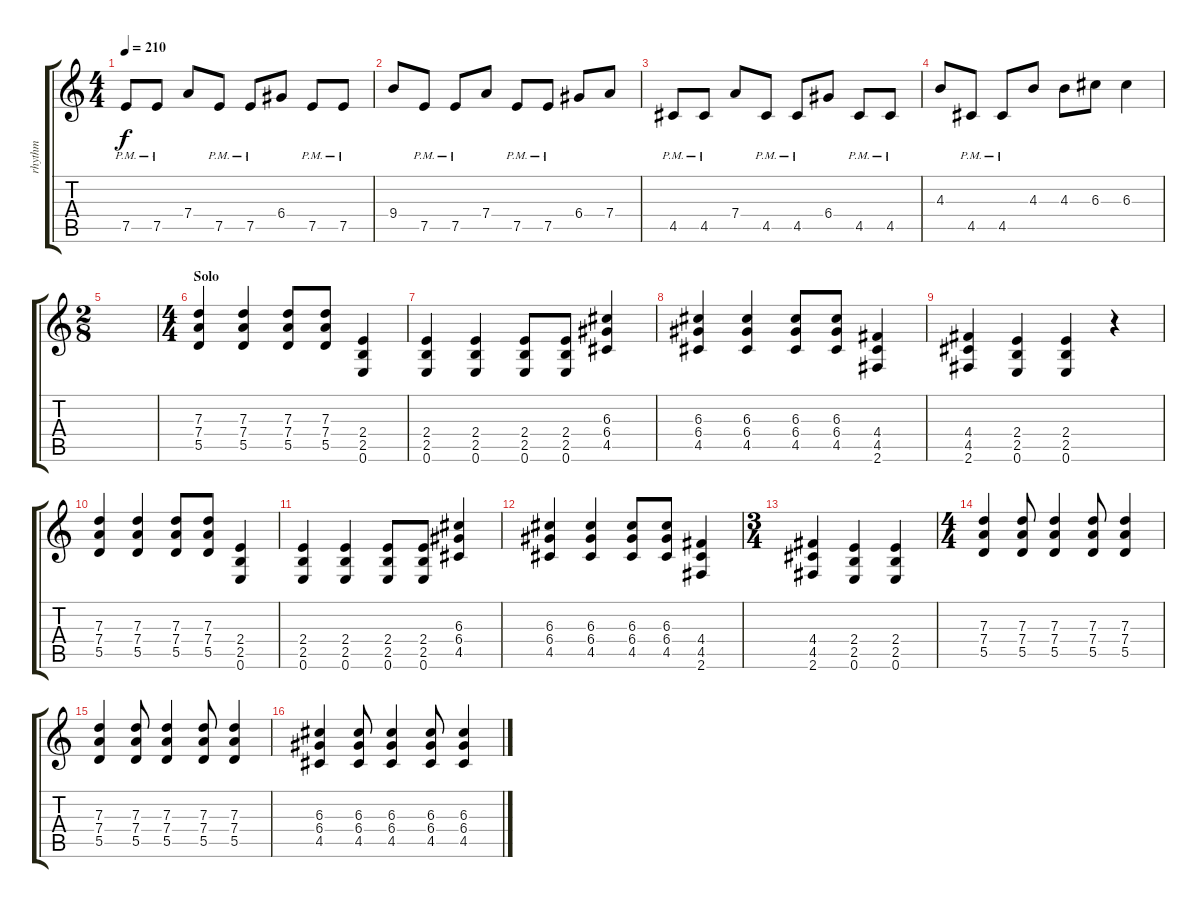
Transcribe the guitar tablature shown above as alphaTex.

\track ("rhythm" "rhythm") {instrument distortionguitar}
\staff {score tabs}
\tuning (E4 B3 G3 D3 A2 E2) {hide}
\ts (4 4)
\tempo 210
\clef g2
\ks c
7.5{pm}.8{dy f} 7.5{pm}.8 7.4.8 7.5{pm}.8 7.5{pm}.8 6.4.8 7.5{pm}.8 7.5{pm}.8 |
9.4.8 7.5{pm}.8 7.5{pm}.8 7.4.8 7.5{pm}.8 7.5{pm}.8 6.4.8 7.4.8 |
4.5{pm}.8 4.5{pm}.8 7.4.8 4.5{pm}.8 4.5{pm}.8 6.4.8 4.5{pm}.8 4.5{pm}.8 |
4.3.8 4.5{pm}.8 4.5{pm}.8 4.3.8 4.3.8 6.3.8 6.3.4 |
\ts (2 8)
|
\ts (4 4)
\section ("" "Solo")
(7.3 7.4 5.5).4 (7.3 7.4 5.5).4 (7.3 7.4 5.5).8 (7.3 7.4 5.5).8 (2.4 2.5 0.6).4 |
(2.4 2.5 0.6).4 (2.4 2.5 0.6).4 (2.4 2.5 0.6).8 (2.4 2.5 0.6).8 (6.3 6.4 4.5).4 |
(6.3 6.4 4.5).4 (6.3 6.4 4.5).4 (6.3 6.4 4.5).8 (6.3 6.4 4.5).8 (4.4 4.5 2.6).4 |
(4.4 4.5 2.6).4 (2.4 2.5 0.6).4 (2.4 2.5 0.6).4 r.4 |
(7.3 7.4 5.5).4 (7.3 7.4 5.5).4 (7.3 7.4 5.5).8 (7.3 7.4 5.5).8 (2.4 2.5 0.6).4 |
(2.4 2.5 0.6).4 (2.4 2.5 0.6).4 (2.4 2.5 0.6).8 (2.4 2.5 0.6).8 (6.3 6.4 4.5).4 |
(6.3 6.4 4.5).4 (6.3 6.4 4.5).4 (6.3 6.4 4.5).8 (6.3 6.4 4.5).8 (4.4 4.5 2.6).4 |
\ts (3 4)
(4.4 4.5 2.6).4 (2.4 2.5 0.6).4 (2.4 2.5 0.6).4 |
\ts (4 4)
(7.3 7.4 5.5).4 (7.3 7.4 5.5).8 (7.3 7.4 5.5).4 (7.3 7.4 5.5).8 (7.3 7.4 5.5).4 |
(7.3 7.4 5.5).4 (7.3 7.4 5.5).8 (7.3 7.4 5.5).4 (7.3 7.4 5.5).8 (7.3 7.4 5.5).4 |
(6.3 6.4 4.5).4 (6.3 6.4 4.5).8 (6.3 6.4 4.5).4 (6.3 6.4 4.5).8 (6.3 6.4 4.5).4
